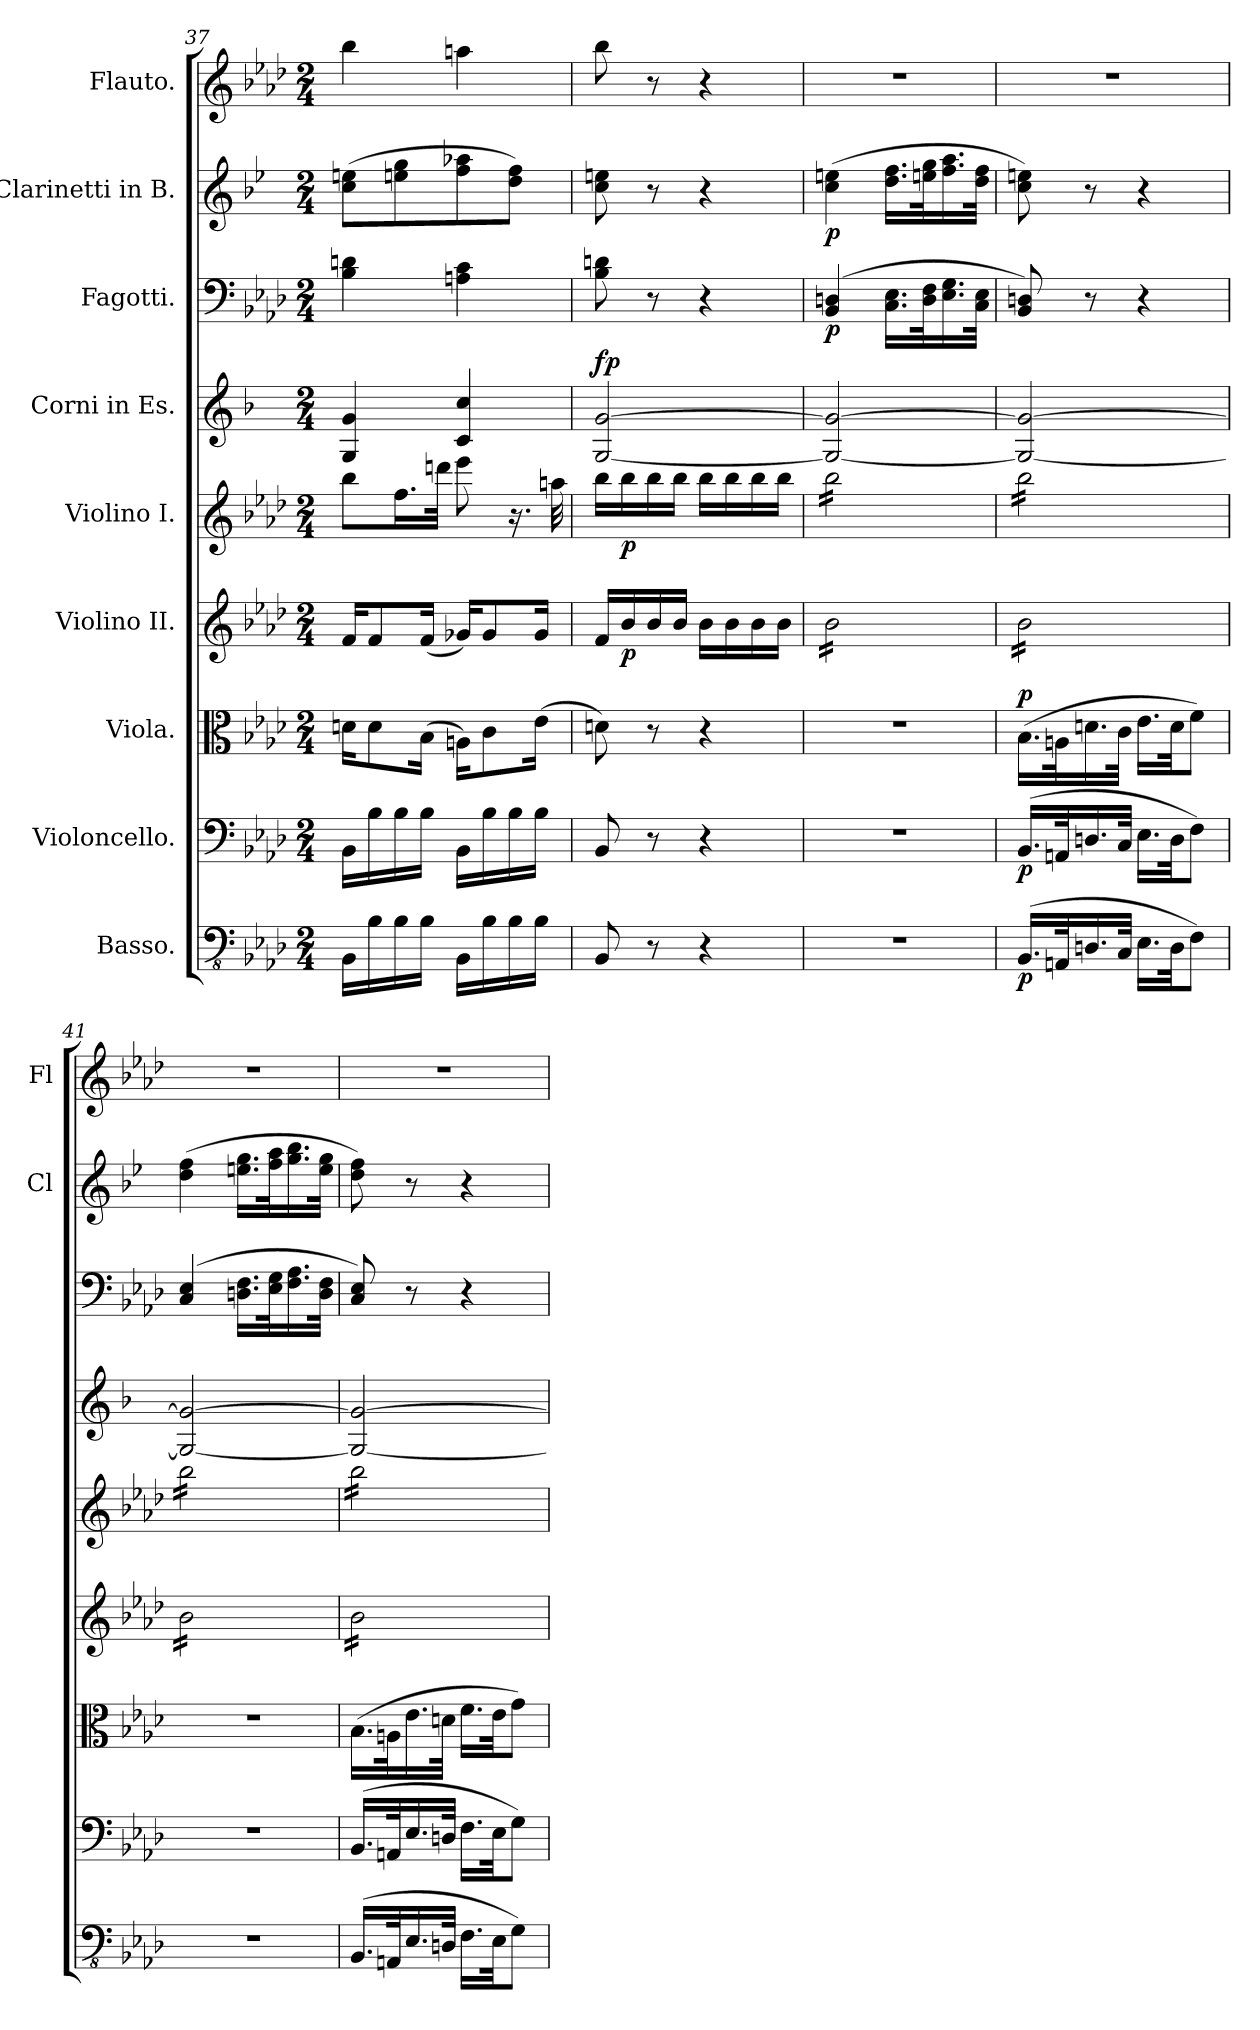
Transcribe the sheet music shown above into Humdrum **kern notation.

**kern	**dynam	**kern	**dynam	**kern	**text	**text	**dynam	**kern	**dynam	**kern	**dynam	**kern	**text	**text	**dynam	**kern	**dynam	**kern	**dynam	**kern
*part9	*part9	*part8	*part8	*part7	*part7	*part7	*part7	*part6	*part6	*part5	*part5	*part4	*part4	*part4	*part4	*part3	*part3	*part2	*part2	*part1
*staff9	*staff9	*staff8	*staff8	*staff7	*staff7	*staff7	*staff7	*staff6	*staff6	*staff5	*staff5	*staff4	*staff4	*staff4	*staff4	*staff3	*staff3	*staff2	*staff2	*staff1
*I"Basso.	*	*I"Violoncello.	*	*I"Viola.	*	*	*	*I"Violino II.	*	*I"Violino I.	*	*I"Corni in Es.	*	*	*	*I"Fagotti.	*	*I"Clarinetti in B.	*	*I"Flauto.
*	*	*	*	*	*	*	*	*	*	*	*	*	*	*	*	*	*	*I'Cl	*	*I'Fl
*clefFv4	*	*clefF4	*	*clefC3	*	*	*	*clefG2	*	*clefG2	*	*clefG2	*	*	*	*clefF4	*	*clefG2	*	*clefG2
*	*	*	*	*	*	*	*	*	*	*	*	*ITrd5c9	*	*	*	*	*	*ITrd1c2	*	*
*k[b-e-a-d-]	*	*k[b-e-a-d-]	*	*k[b-e-a-d-]	*	*	*	*k[b-e-a-d-]	*	*k[b-e-a-d-]	*	*k[b-e-a-d-]	*	*	*	*k[b-e-a-d-]	*	*k[b-e-a-d-]	*	*k[b-e-a-d-]
*M2/4	*	*M2/4	*	*M2/4	*	*	*	*M2/4	*	*M2/4	*	*M2/4	*	*	*	*M2/4	*	*M2/4	*	*M2/4
=37	=37	=37	=37	=37	=37	=37	=37	=37	=37	=37	=37	=37	=37	=37	=37	=37	=37	=37	=37	=37
16BBB-\LL	.	16BB-\LL	.	16dn\KL	.	.	.	16f/KL	.	8bb-\L	.	4BB-/ 4B-/	.	.	.	4B-\ 4dn\	.	(>8b-\ 8ddn\L	.	4bb-\
16BB-\	.	16B-\	.	8d\	.	.	.	8f/	.	.	.	.	.	.	.	.	.	.	.	.
16BB-\	.	16B-\	.	.	.	.	.	.	.	16.ff\L	.	.	.	.	.	.	.	8ddn\ 8ff\	.	.
16BB-\JJ	.	16B-\JJ	.	(>16B-\Jk	.	.	.	(<16f/Jk	.	.	.	.	.	.	.	.	.	.	.	.
.	.	.	.	.	.	.	.	.	.	32dddn\JJk	.	.	.	.	.	.	.	.	.	.
16BBB-\LL	.	16BB-\LL	.	16An\KL)	.	.	.	16g-X/KL)	.	8eee-\	.	4E-/ 4e-/	.	.	.	4An\ 4c\	.	8ee-\ 8gg-X\	.	4aan\
16BB-\	.	16B-\	.	8c\	.	.	.	8g-/	.	.	.	.	.	.	.	.	.	.	.	.
16BB-\	.	16B-\	.	.	.	.	.	.	.	16.r	.	.	.	.	.	.	.	8cc\ 8ee-\J)	.	.
16BB-\JJ	.	16B-\JJ	.	(>16e-\Jk	.	.	.	16g-/Jk	.	.	.	.	.	.	.	.	.	.	.	.
.	.	.	.	.	.	.	.	.	.	32aan\	.	.	.	.	.	.	.	.	.	.
=38	=38	=38	=38	=38	=38	=38	=38	=38	=38	=38	=38	=38	=38	=38	=38	=38	=38	=38	=38	=38
!	!	!	!	!	!	!	!	!	!	!	!	!	!	!	!LO:DY:b	!	!	!	!	!
8BBB-/	.	8BB-/	.	8dn\)	.	.	.	16f/LL	.	16bb-\LL	.	[2BB-/ [2B-/	.	.	fp	8B-\ 8dn\	.	8b-\ 8ddn\	.	8bb-\
!	!	!	!	!	!	!	!	!	!LO:DY:b	!	!LO:DY:b	!	!	!	!	!	!	!	!	!
.	.	.	.	.	.	.	.	16b-/	p	16bb-\	p	.	.	.	.	.	.	.	.	.
8r	.	8r	.	8r	.	.	.	16b-/	.	16bb-\	.	.	.	.	.	8r	.	8r	.	8r
.	.	.	.	.	.	.	.	16b-/JJ	.	16bb-\JJ	.	.	.	.	.	.	.	.	.	.
4r	.	4r	.	4r	.	.	.	16b-\LL	.	16bb-\LL	.	.	.	.	.	4r	.	4r	.	4r
.	.	.	.	.	.	.	.	16b-\	.	16bb-\	.	.	.	.	.	.	.	.	.	.
.	.	.	.	.	.	.	.	16b-\	.	16bb-\	.	.	.	.	.	.	.	.	.	.
.	.	.	.	.	.	.	.	16b-\JJ	.	16bb-\JJ	.	.	.	.	.	.	.	.	.	.
=39	=39	=39	=39	=39	=39	=39	=39	=39	=39	=39	=39	=39	=39	=39	=39	=39	=39	=39	=39	=39
!	!	!	!	!	!	!	!	!	!	!	!	!	!LO:LY:b	!LO:LY:b	!	!	!LO:DY:b	!	!LO:DY:b	!
*	*	*	*	*	*	*	*	*tremolo	*	*	*	*	*	*	*	*	*	*	*	*
*	*	*	*	*	*	*	*	*	*	*tremolo	*	*	*	*	*	*	*	*	*	*
2r	.	2r	.	2r	.	.	.	16b-\LL	.	16bb-\LL	.	2BB-/_ 2B-/_	.	.	.	(>4BB-/ 4Dn/	p	(>4b-\ 4ddn\	p	2r
.	.	.	.	.	.	.	.	16b-\	.	16bb-\	.	.	.	.	.	.	.	.	.	.
.	.	.	.	.	.	.	.	16b-\	.	16bb-\	.	.	.	.	.	.	.	.	.	.
.	.	.	.	.	.	.	.	16b-\	.	16bb-\	.	.	.	.	.	.	.	.	.	.
.	.	.	.	.	.	.	.	16b-\	.	16bb-\	.	.	.	.	.	16.C\ 16.E-\LL	.	16.cc\ 16.ee-\LL	.	.
.	.	.	.	.	.	.	.	16b-\	.	16bb-\	.	.	.	.	.	.	.	.	.	.
.	.	.	.	.	.	.	.	.	.	.	.	.	.	.	.	32D\ 32F\K	.	32ddn\ 32ff\K	.	.
.	.	.	.	.	.	.	.	16b-\	.	16bb-\	.	.	.	.	.	16.E-\ 16.G\	.	16.ee-\ 16.gg\	.	.
.	.	.	.	.	.	.	.	16b-\JJ	.	16bb-\JJ	.	.	.	.	.	.	.	.	.	.
.	.	.	.	.	.	.	.	.	.	.	.	.	.	.	.	32C\ 32E-\JJk	.	32cc\ 32ee-\JJk	.	.
=40	=40	=40	=40	=40	=40	=40	=40	=40	=40	=40	=40	=40	=40	=40	=40	=40	=40	=40	=40	=40
!	!LO:DY:b	!	!LO:DY:b	!	!	!	!LO:DY:b	!	!	!	!	!	!	!	!	!	!	!	!	!
(>16.BBB-/LL	p	(>16.BB-/LL	p	(>16.B-\LL	.	.	p	16b-\LL	.	16bb-\LL	.	2BB-/_ 2B-/_	.	.	.	8BB-/ 8Dn/)	.	8b-\ 8ddn\)	.	2r
.	.	.	.	.	.	.	.	16b-\	.	16bb-\	.	.	.	.	.	.	.	.	.	.
32AAAn/K	.	32AAn/K	.	32An\K	.	.	.	.	.	.	.	.	.	.	.	.	.	.	.	.
16.DDn/	.	16.Dn/	.	16.dn\	.	.	.	16b-\	.	16bb-\	.	.	.	.	.	8r	.	8r	.	.
.	.	.	.	.	.	.	.	16b-\	.	16bb-\	.	.	.	.	.	.	.	.	.	.
32CC/JJk	.	32C/JJk	.	32c\JJk	.	.	.	.	.	.	.	.	.	.	.	.	.	.	.	.
16.EE-\LL	.	16.E-\LL	.	16.e-\LL	.	.	.	16b-\	.	16bb-\	.	.	.	.	.	4r	.	4r	.	.
.	.	.	.	.	.	.	.	16b-\	.	16bb-\	.	.	.	.	.	.	.	.	.	.
32DD\JK	.	32D\JK	.	32d\JK	.	.	.	.	.	.	.	.	.	.	.	.	.	.	.	.
!	!	!	!	!	!LO:LY:b	!LO:LY:b	!	!	!	!	!	!	!	!	!	!	!	!	!	!
8FF\J)	.	8F\J)	.	8f\J)	.	.	.	16b-\	.	16bb-\	.	.	.	.	.	.	.	.	.	.
.	.	.	.	.	.	.	.	16b-\JJ	.	16bb-\JJ	.	.	.	.	.	.	.	.	.	.
=41	=41	=41	=41	=41	=41	=41	=41	=41	=41	=41	=41	=41	=41	=41	=41	=41	=41	=41	=41	=41
2r	.	2r	.	2r	.	.	.	16b-\LL	.	16bb-\LL	.	2BB-/_ 2B-/_	.	.	.	(>4C/ 4E-/	.	(>4cc\ 4ee-\	.	2r
.	.	.	.	.	.	.	.	16b-\	.	16bb-\	.	.	.	.	.	.	.	.	.	.
.	.	.	.	.	.	.	.	16b-\	.	16bb-\	.	.	.	.	.	.	.	.	.	.
.	.	.	.	.	.	.	.	16b-\	.	16bb-\	.	.	.	.	.	.	.	.	.	.
.	.	.	.	.	.	.	.	16b-\	.	16bb-\	.	.	.	.	.	16.Dn\ 16.F\LL	.	16.ddn\ 16.ff\LL	.	.
.	.	.	.	.	.	.	.	16b-\	.	16bb-\	.	.	.	.	.	.	.	.	.	.
.	.	.	.	.	.	.	.	.	.	.	.	.	.	.	.	32E-\ 32G\K	.	32ee-\ 32gg\K	.	.
.	.	.	.	.	.	.	.	16b-\	.	16bb-\	.	.	.	.	.	16.F\ 16.A-\	.	16.ff\ 16.aa-\	.	.
.	.	.	.	.	.	.	.	16b-\JJ	.	16bb-\JJ	.	.	.	.	.	.	.	.	.	.
.	.	.	.	.	.	.	.	.	.	.	.	.	.	.	.	32D\ 32F\JJk	.	32dd\ 32ff\JJk	.	.
=42	=42	=42	=42	=42	=42	=42	=42	=42	=42	=42	=42	=42	=42	=42	=42	=42	=42	=42	=42	=42
(>16.BBB-/LL	.	(>16.BB-/LL	.	(>16.B-\LL	.	.	.	16b-\LL	.	16bb-\LL	.	2BB-/_ 2B-/_	.	.	.	8C/ 8E-/)	.	8cc\ 8ee-\)	.	2r
.	.	.	.	.	.	.	.	16b-\	.	16bb-\	.	.	.	.	.	.	.	.	.	.
32AAAn/K	.	32AAn/K	.	32An\K	.	.	.	.	.	.	.	.	.	.	.	.	.	.	.	.
16.EE-/	.	16.E-/	.	16.e-\	.	.	.	16b-\	.	16bb-\	.	.	.	.	.	8r	.	8r	.	.
.	.	.	.	.	.	.	.	16b-\	.	16bb-\	.	.	.	.	.	.	.	.	.	.
32DDn/JJk	.	32Dn/JJk	.	32dn\JJk	.	.	.	.	.	.	.	.	.	.	.	.	.	.	.	.
16.FF\LL	.	16.F\LL	.	16.f\LL	.	.	.	16b-\	.	16bb-\	.	.	.	.	.	4r	.	4r	.	.
.	.	.	.	.	.	.	.	16b-\	.	16bb-\	.	.	.	.	.	.	.	.	.	.
32EE-\JK	.	32E-\JK	.	32e-\JK	.	.	.	.	.	.	.	.	.	.	.	.	.	.	.	.
8GG\J)	.	8G\J)	.	8g\J)	.	.	.	16b-\	.	16bb-\	.	.	.	.	.	.	.	.	.	.
.	.	.	.	.	.	.	.	16b-\JJ	.	16bb-\JJ	.	.	.	.	.	.	.	.	.	.
*	*	*	*	*	*	*	*	*	*	*Xtremolo	*	*	*	*	*	*	*	*	*	*
*	*	*	*	*	*	*	*	*Xtremolo	*	*	*	*	*	*	*	*	*	*	*	*
=	=	=	=	=	=	=	=	=	=	=	=	=	=	=	=	=	=	=	=	=
*-	*-	*-	*-	*-	*-	*-	*-	*-	*-	*-	*-	*-	*-	*-	*-	*-	*-	*-	*-	*-
